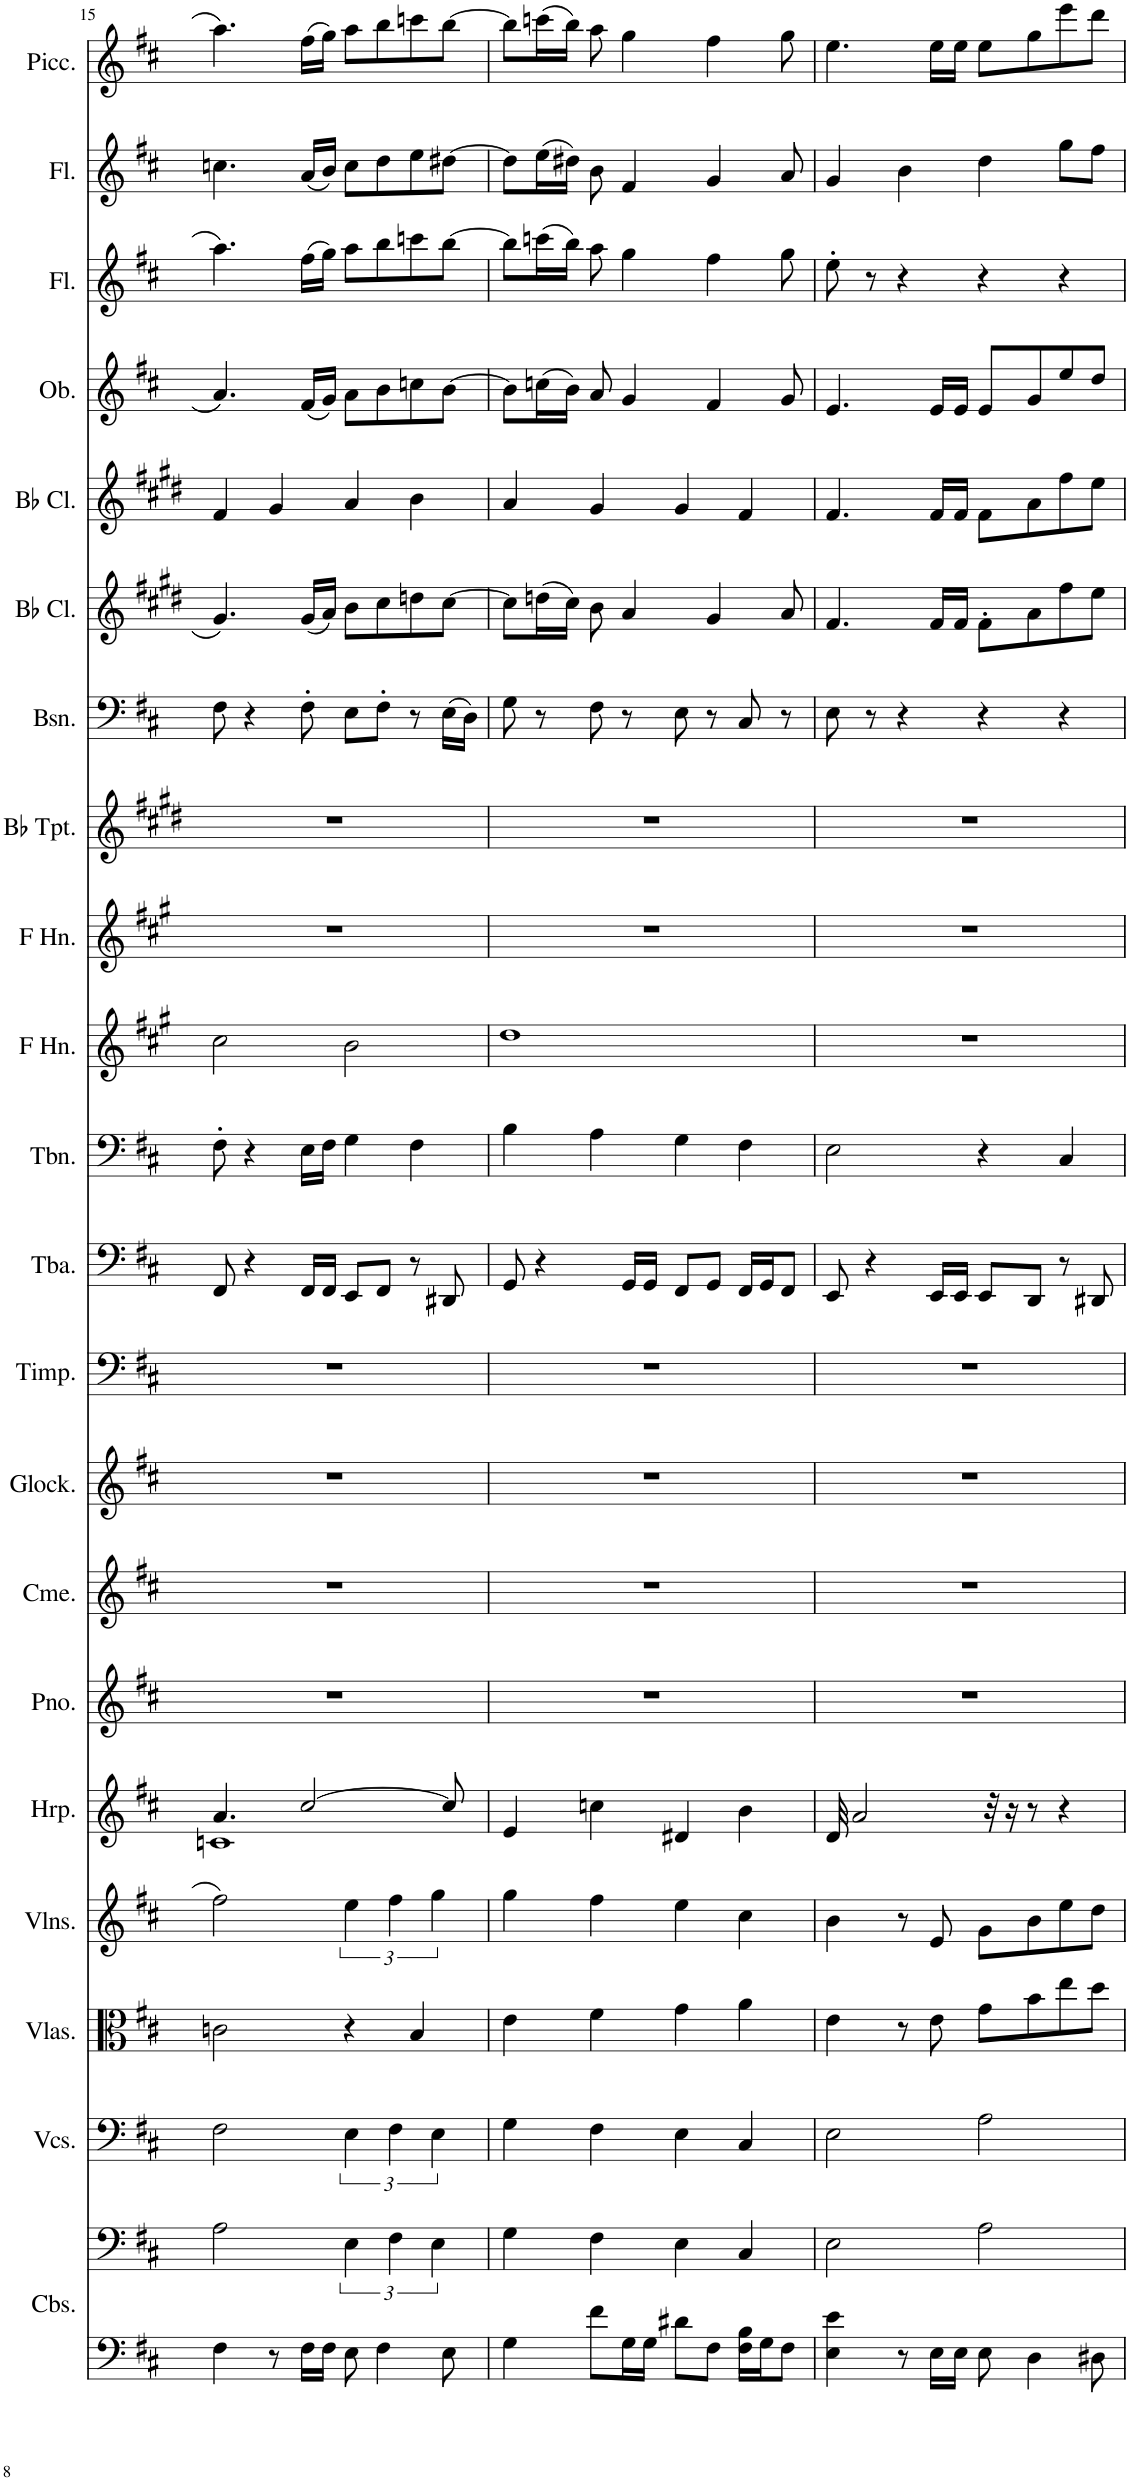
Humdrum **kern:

**kern	**kern	**kern	**kern	**kern	**kern	**kern	**kern	**kern	**kern	**kern	**kern	**kern	**kern	**kern	**kern	**kern	**kern	**kern	**kern	**kern	**kern
*part21	*part21	*part20	*part19	*part18	*part17	*part16	*part15	*part14	*part13	*part12	*part11	*part10	*part9	*part8	*part7	*part6	*part5	*part4	*part3	*part2	*part1
*staff22	*staff21	*staff20	*staff19	*staff18	*staff17	*staff16	*staff15	*staff14	*staff13	*staff12	*staff11	*staff10	*staff9	*staff8	*staff7	*staff6	*staff5	*staff4	*staff3	*staff2	*staff1
*I"Contrabasses	*	*I"Violoncellos	*I"Violas	*I"Violins	*I"Harp	*I"Piano	*I"Chimes	*I"Glockenspiel	*I"Timpani	*I"Tuba	*I"Trombone	*I"Horn in F	*I"Horn in F	*I"Bb Trumpet	*I"Bassoon	*I"Bb Clarinet	*I"Bb Clarinet	*I"Oboe	*I"Flute	*I"Flute	*I"Piccolo
*I'Cbs.	*	*I'Vcs.	*I'Vlas.	*I'Vlns.	*I'Hrp.	*I'Pno.	*I'Cme.	*I'Glock.	*I'Timp.	*I'Tba.	*I'Tbn.	*	*	*I'Bb Tpt.	*I'Bsn.	*I'Bb Cl.	*I'Bb Cl.	*I'Ob.	*I'Fl.	*I'Fl.	*I'Picc.
!!LO:PB:g=z
*clefF4	*clefF4	*clefF4	*clefC3	*clefG2	*clefG2	*clefG2	*clefG2	*clefG2	*clefF4	*clefF4	*clefF4	*clefG2	*clefG2	*clefG2	*clefF4	*clefG2	*clefG2	*clefG2	*clefG2	*clefG2	*clefG2
*Trd7c12	*Trd7c12	*	*	*	*	*	*	*Trd-14c-24	*	*	*	*Trd4c7	*Trd4c7	*Trd1c2	*	*Trd1c2	*Trd1c2	*	*	*	*Trd-7c-12
*k[f#c#]	*k[f#c#]	*k[f#c#]	*k[f#c#]	*k[f#c#]	*k[f#c#]	*k[f#c#]	*k[f#c#]	*k[f#c#]	*k[f#c#]	*k[f#c#]	*k[f#c#]	*k[f#c#g#]	*k[f#c#g#]	*k[f#c#g#d#]	*k[f#c#]	*k[f#c#g#d#]	*k[f#c#g#d#]	*k[f#c#]	*k[f#c#]	*k[f#c#]	*k[f#c#]
*M4/4	*M4/4	*M4/4	*M4/4	*M4/4	*M4/4	*M4/4	*M4/4	*M4/4	*M4/4	*M4/4	*M4/4	*M4/4	*M4/4	*M4/4	*M4/4	*M4/4	*M4/4	*M4/4	*M4/4	*M4/4	*M4/4
=15	=15	=15	=15	=15	=15	=15	=15	=15	=15	=15	=15	=15	=15	=15	=15	=15	=15	=15	=15	=15	=15
*	*	*	*	*	*^	*	*	*	*	*	*	*	*	*	*	*	*	*	*	*	*
4F#\	2A\	2F#\	2cn\	2ff#\	4.a/	1cn	1r	1r	1r	1r	8FF#/	8F#'\	2cc#\	1r	1r	8F#\	4.g#/	4f#/	4.a/	4.aa\	4.ccn\	4.aa\
.	.	.	.	.	.	.	.	.	.	.	4r	4r	.	.	.	4r	.	.	.	.	.	.
8r	.	.	.	.	.	.	.	.	.	.	.	.	.	.	.	.	.	4g#/	.	.	.	.
16F#\LL	.	.	.	.	[2cc#/	.	.	.	.	.	16FF#/LL	16E\LL	.	.	.	8F#'\	(16g#/LL	.	(16f#/LL	(16ff#\LL	(16a/LL	(16ff#\LL
16F#\JJ	.	.	.	.	.	.	.	.	.	.	16FF#/JJ	16F#\JJ	.	.	.	.	16a/JJ)	.	16g/JJ)	16gg\JJ)	16b/JJ)	16gg\JJ)
8E\	6E\	6E\	4r	6ee\	.	.	.	.	.	.	8EE/L	4G\	2b\	.	.	8E\L	8b\L	4a/	8a\L	8aa\L	8cc\L	8aa\L
4F#\	.	.	.	.	.	.	.	.	.	.	8FF#/J	.	.	.	.	8F#'\J	8cc#\	.	8b\	8bb\	8dd\	8bb\
.	6F#\	6F#\	.	6ff#\	.	.	.	.	.	.	.	.	.	.	.	.	.	.	.	.	.	.
.	.	.	4B/	.	.	.	.	.	.	.	8r	4F#\	.	.	.	8r	8ddn\	4b\	8ccn\	8cccn\	8ee\	8cccn\
.	6E\	6E\	.	6gg\	.	.	.	.	.	.	.	.	.	.	.	.	.	.	.	.	.	.
8E\	.	.	.	.	8cc#/]	.	.	.	.	.	8DD#X/	.	.	.	.	(16E\LL	[8cc#\J	.	[8b\J	[8bb\J	[8dd#X\J	[8bb\J
.	.	.	.	.	.	.	.	.	.	.	.	.	.	.	.	16D\JJ)	.	.	.	.	.	.
*	*	*	*	*	*v	*v	*	*	*	*	*	*	*	*	*	*	*	*	*	*	*	*
=16	=16	=16	=16	=16	=16	=16	=16	=16	=16	=16	=16	=16	=16	=16	=16	=16	=16	=16	=16	=16	=16
4G\	4G\	4G\	4e\	4gg\	4e/	1r	1r	1r	1r	8GG/	4B\	1dd	1r	1r	8G\	8cc#\L]	4a/	8b\L]	8bb\L]	8dd#\L]	8bb\L]
.	.	.	.	.	.	.	.	.	.	4r	.	.	.	.	8r	(16ddn\L	.	(16ccn\L	(16cccn\L	(16ee\L	(16cccn\L
.	.	.	.	.	.	.	.	.	.	.	.	.	.	.	.	16cc#\JJ)	.	16b\JJ)	16bb\JJ)	16dd#X\JJ)	16bb\JJ)
8f#\L	4F#\	4F#\	4f#\	4ff#\	4ccn\	.	.	.	.	.	4A\	.	.	.	8F#\	8b\	4g#/	8a/	8aa\	8b\	8aa\
16G\L	.	.	.	.	.	.	.	.	.	16GG/LL	.	.	.	.	8r	4a/	.	4g/	4gg\	4f#/	4gg\
16G\JJ	.	.	.	.	.	.	.	.	.	16GG/JJ	.	.	.	.	.	.	.	.	.	.	.
8d#X\L	4E\	4E\	4g\	4ee\	4d#X/	.	.	.	.	8FF#/L	4G\	.	.	.	8E\	.	4g#/	.	.	.	.
8F#\J	.	.	.	.	.	.	.	.	.	8GG/J	.	.	.	.	8r	4g#/	.	4f#/	4ff#\	4g/	4ff#\
16F#\ 16B\LL	4C#/	4C#/	4a\	4cc#\	4b\	.	.	.	.	16FF#/LL	4F#\	.	.	.	8C#/	.	4f#/	.	.	.	.
16G\J	.	.	.	.	.	.	.	.	.	16GG/J	.	.	.	.	.	.	.	.	.	.	.
8F#\J	.	.	.	.	.	.	.	.	.	8FF#/J	.	.	.	.	8r	8a/	.	8g/	8gg\	8a/	8gg\
=17	=17	=17	=17	=17	=17	=17	=17	=17	=17	=17	=17	=17	=17	=17	=17	=17	=17	=17	=17	=17	=17
4E\ 4e\	2E\	2E\	4e\	4b\	32d/	1r	1r	1r	1r	8EE/	2E\	1r	1r	1r	8E\	4.f#/	4.f#/	4.e/	8ee'\	4g/	4.ee\
.	.	.	.	.	2a/	.	.	.	.	.	.	.	.	.	.	.	.	.	.	.	.
.	.	.	.	.	.	.	.	.	.	4r	.	.	.	.	8r	.	.	.	8r	.	.
8r	.	.	8r	8r	.	.	.	.	.	.	.	.	.	.	4r	.	.	.	4r	4b\	.
16E\LL	.	.	8e\	8e/	.	.	.	.	.	16EE/LL	.	.	.	.	.	16f#/LL	16f#/LL	16e/LL	.	.	16ee\LL
16E\JJ	.	.	.	.	.	.	.	.	.	16EE/JJ	.	.	.	.	.	16f#/JJ	16f#/JJ	16e/JJ	.	.	16ee\JJ
8E\	2A\	2A\	8g\L	8g\L	.	.	.	.	.	8EE/L	4r	.	.	.	4r	8f#'\L	8f#\L	8e/L	4r	4dd\	8ee\L
.	.	.	.	.	32r	.	.	.	.	.	.	.	.	.	.	.	.	.	.	.	.
.	.	.	.	.	16r	.	.	.	.	.	.	.	.	.	.	.	.	.	.	.	.
4D\	.	.	8b\	8b\	8r	.	.	.	.	8DD/J	.	.	.	.	.	8a\	8a\	8g/	.	.	8gg\
.	.	.	8ee\	8ee\	4r	.	.	.	.	8r	4C#/	.	.	.	4r	8ff#\	8ff#\	8ee/	4r	8gg\L	8eee\
8D#X\	.	.	8dd\J	8dd\J	.	.	.	.	.	8DD#X/	.	.	.	.	.	8ee\J	8ee\J	8dd/J	.	8ff#\J	8ddd\J
=	=	=	=	=	=	=	=	=	=	=	=	=	=	=	=	=	=	=	=	=	=
*-	*-	*-	*-	*-	*-	*-	*-	*-	*-	*-	*-	*-	*-	*-	*-	*-	*-	*-	*-	*-	*-
